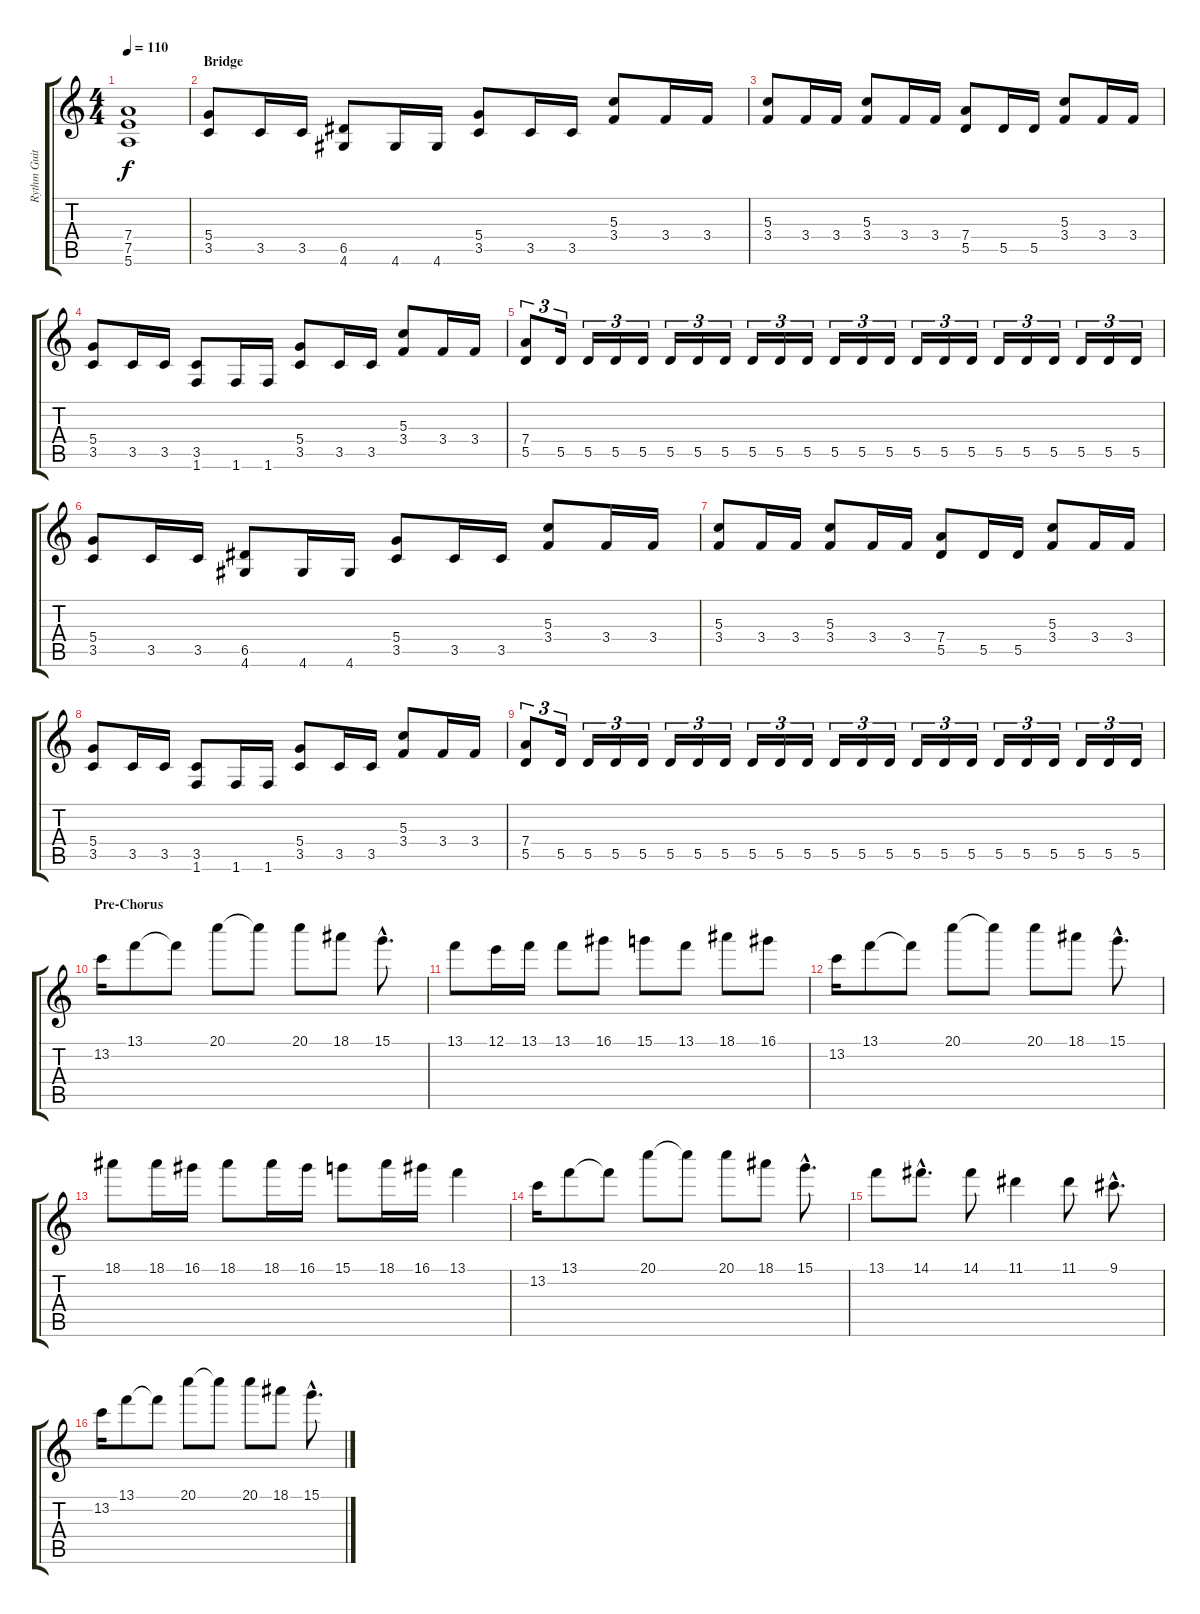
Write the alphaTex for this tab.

\track ("Rythm Guitar" "Rythm Guit") {instrument overdrivenguitar}
\staff {score tabs}
\tuning (E4 B3 G3 D3 A2 E2) {hide}
\ts (4 4)
\tempo 110
\clef g2
\ks c
(7.4{t} 7.5{t} 5.6{t}).1{dy f} |
\section ("" "Bridge")
(5.4 3.5).8 3.5.16 3.5.16 (6.5 4.6).8 4.6.16 4.6.16 (5.4 3.5).8 3.5.16 3.5.16 (5.3 3.4).8 3.4.16 3.4.16 |
(5.3 3.4).8 3.4.16 3.4.16 (5.3 3.4).8 3.4.16 3.4.16 (7.4 5.5).8 5.5.16 5.5.16 (5.3 3.4).8 3.4.16 3.4.16 |
(5.4 3.5).8 3.5.16 3.5.16 (3.5 1.6).8 1.6.16 1.6.16 (5.4 3.5).8 3.5.16 3.5.16 (5.3 3.4).8 3.4.16 3.4.16 |
(7.4 5.5).8{tu (3 2)} 5.5.16{tu (3 2)} 5.5.16{tu (3 2)} 5.5.16{tu (3 2)} 5.5.16{tu (3 2)} 5.5.16{tu (3 2)} 5.5.16{tu (3 2)} 5.5.16{tu (3 2)} 5.5.16{tu (3 2)} 5.5.16{tu (3 2)} 5.5.16{tu (3 2)} 5.5.16{tu (3 2)} 5.5.16{tu (3 2)} 5.5.16{tu (3 2)} 5.5.16{tu (3 2)} 5.5.16{tu (3 2)} 5.5.16{tu (3 2)} 5.5.16{tu (3 2)} 5.5.16{tu (3 2)} 5.5.16{tu (3 2)} 5.5.16{tu (3 2)} 5.5.16{tu (3 2)} 5.5.16{tu (3 2)} |
(5.4 3.5).8 3.5.16 3.5.16 (6.5 4.6).8 4.6.16 4.6.16 (5.4 3.5).8 3.5.16 3.5.16 (5.3 3.4).8 3.4.16 3.4.16 |
(5.3 3.4).8 3.4.16 3.4.16 (5.3 3.4).8 3.4.16 3.4.16 (7.4 5.5).8 5.5.16 5.5.16 (5.3 3.4).8 3.4.16 3.4.16 |
(5.4 3.5).8 3.5.16 3.5.16 (3.5 1.6).8 1.6.16 1.6.16 (5.4 3.5).8 3.5.16 3.5.16 (5.3 3.4).8 3.4.16 3.4.16 |
(7.4 5.5).8{tu (3 2)} 5.5.16{tu (3 2)} 5.5.16{tu (3 2)} 5.5.16{tu (3 2)} 5.5.16{tu (3 2)} 5.5.16{tu (3 2)} 5.5.16{tu (3 2)} 5.5.16{tu (3 2)} 5.5.16{tu (3 2)} 5.5.16{tu (3 2)} 5.5.16{tu (3 2)} 5.5.16{tu (3 2)} 5.5.16{tu (3 2)} 5.5.16{tu (3 2)} 5.5.16{tu (3 2)} 5.5.16{tu (3 2)} 5.5.16{tu (3 2)} 5.5.16{tu (3 2)} 5.5.16{tu (3 2)} 5.5.16{tu (3 2)} 5.5.16{tu (3 2)} 5.5.16{tu (3 2)} 5.5.16{tu (3 2)} |
\section ("" "Pre-Chorus")
13.2.16 13.1.8 13.1{t}.8 20.1.8 20.1{t}.8 20.1.8 18.1.8 15.1{hac}.8{d} |
13.1.8 12.1.16 13.1.16 13.1.8 16.1.8 15.1.8 13.1.8 18.1.8 16.1.8 |
13.2.16 13.1.8 13.1{t}.8 20.1.8 20.1{t}.8 20.1.8 18.1.8 15.1{hac}.8{d} |
18.1.8 18.1.16 16.1.16 18.1.8 18.1.16 16.1.16 15.1.8 18.1.16 16.1.16 13.1.4 |
13.2.16 13.1.8 13.1{t}.8 20.1.8 20.1{t}.8 20.1.8 18.1.8 15.1{hac}.8{d} |
13.1.8 14.1{hac}.8{d} 14.1.8 11.1.4 11.1.8 9.1{hac}.8{d} |
13.2.16 13.1.8 13.1{t}.8 20.1.8 20.1{t}.8 20.1.8 18.1.8 15.1{hac}.8{d}
